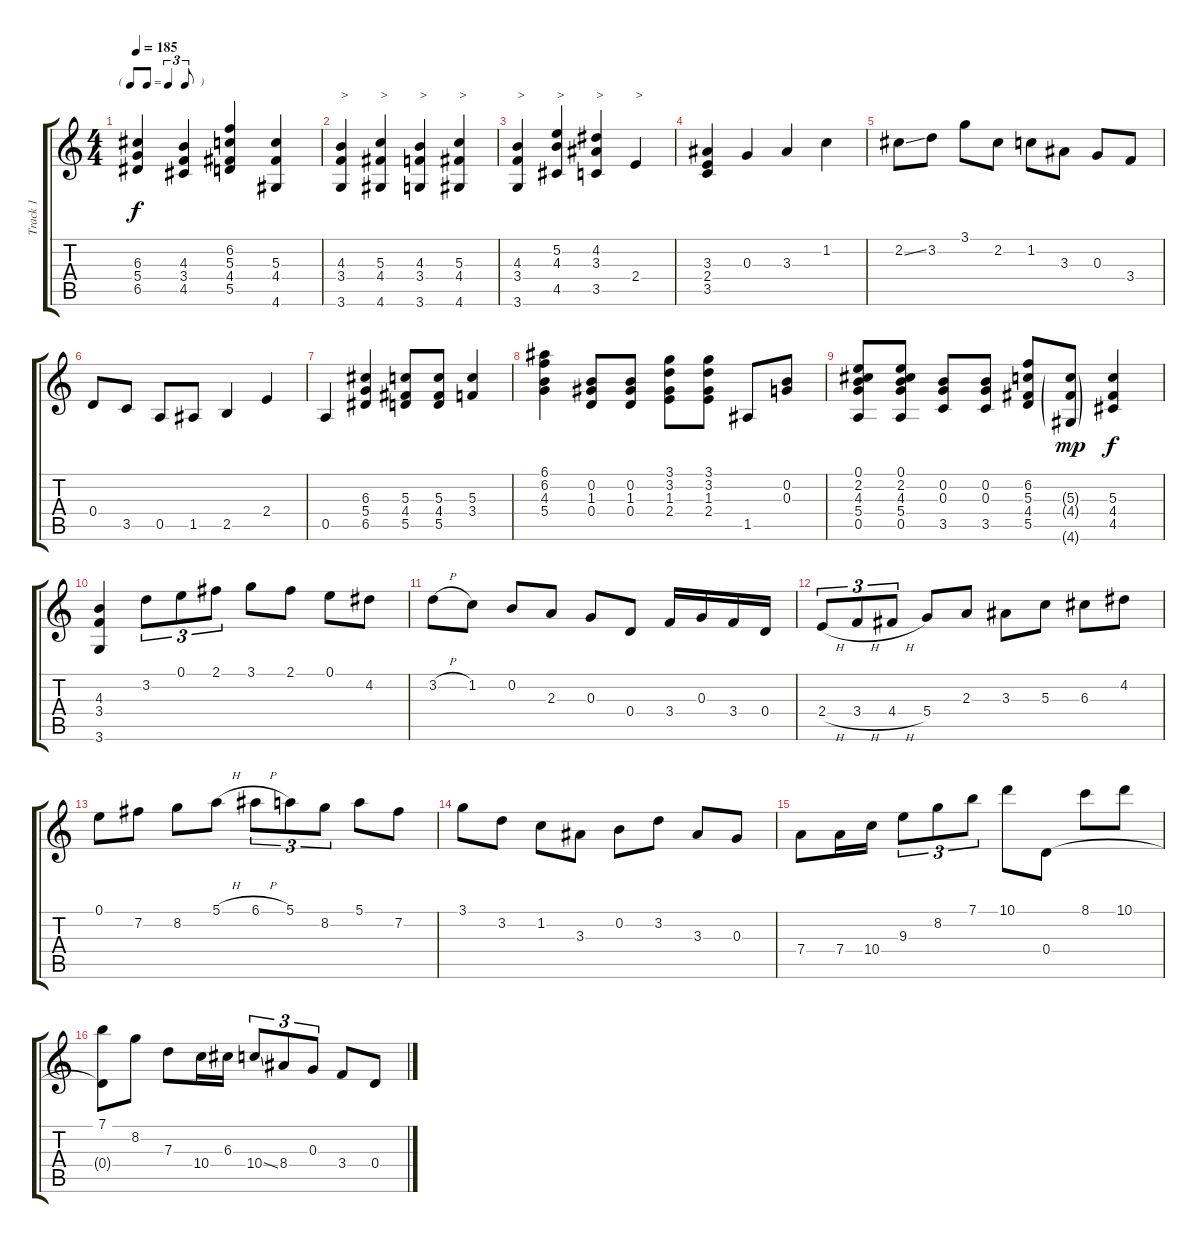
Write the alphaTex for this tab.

\track ("Track 1" "Track 1") {instrument acousticguitarnylon}
\staff {score tabs}
\tuning (E4 B3 G3 D3 A2 E2) {hide}
\ts (4 4)
\tf triplet8th
\tempo 185
\clef g2
\ks c
(6.3 5.4 6.5).4{dy f} (4.3 3.4 4.5).4 (6.2 5.3 4.4 5.5).4 (5.3 4.4 4.6).4 |
(4.3 3.4 3.6).4{txt ">"} (5.3 4.4 4.6).4{txt ">"} (4.3 3.4 3.6).4{txt ">"} (5.3 4.4 4.6).4{txt ">"} |
(4.3 3.4 3.6).4{txt ">"} (5.2 4.3 4.5).4{txt ">"} (4.2 3.3 3.5).4{txt ">"} 2.4.4{txt ">"} |
(3.3 2.4 3.5).4 0.3.4 3.3.4 1.2.4 |
2.2{ss}.8 3.2.8 3.1.8 2.2.8 1.2.8 3.3.8 0.3.8 3.4.8 |
0.4.8 3.5.8 0.5.8 1.5.8 2.5.4 2.4.4 |
0.5.4 (6.3 5.4 6.5).4 (5.3 4.4 5.5).8 (5.3 4.4 5.5).8 (5.3 3.4).4 |
(6.1 6.2 4.3 5.4).4 (0.2 1.3 0.4).8 (0.2 1.3 0.4).8 (3.1 3.2 1.3 2.4).8 (3.1 3.2 1.3 2.4).8 1.5.8 (0.2 0.3).8 |
(0.1 2.2 4.3 5.4 0.5).8 (0.1 2.2 4.3 5.4 0.5).8 (0.2 0.3 3.5).8 (0.2 0.3 3.5).8 (6.2 5.3 4.4 5.5).8 (5.3{g} 4.4{g} 4.6{g}).8{dy mp} (5.3 4.4 4.5).4{dy f} |
(4.3 3.4 3.6).4 3.2.8{tu (3 2)} 0.1.8{tu (3 2)} 2.1.8{tu (3 2)} 3.1.8 2.1.8 0.1.8 4.2.8 |
3.2{h}.8 1.2.8 0.2.8 2.3.8 0.3.8 0.4.8 3.4.16 0.3.16 3.4.16 0.4.16 |
2.4{h}.8{tu (3 2)} 3.4{h}.8{tu (3 2)} 4.4{h}.8{tu (3 2)} 5.4.8 2.3.8 3.3.8 5.3.8 6.3.8 4.2.8 |
0.1.8 7.2.8 8.2.8 5.1{h}.8 6.1{h}.8{tu (3 2)} 5.1.8{tu (3 2)} 8.2.8{tu (3 2)} 5.1.8 7.2.8 |
3.1.8 3.2.8 1.2.8 3.3.8 0.2.8 3.2.8 3.3.8 0.3.8 |
7.4.8 7.4.16 10.4.16 9.3.8{tu (3 2)} 8.2.8{tu (3 2)} 7.1.8{tu (3 2)} 10.1.8 0.4.8 8.1.8 10.1.8 |
(7.1 0.4{t}).8 8.2.8 7.3.8 10.4.16 6.3.16 10.4{ss}.8{tu (3 2)} 8.4.8{tu (3 2)} 0.3.8{tu (3 2)} 3.4.8 0.4.8
